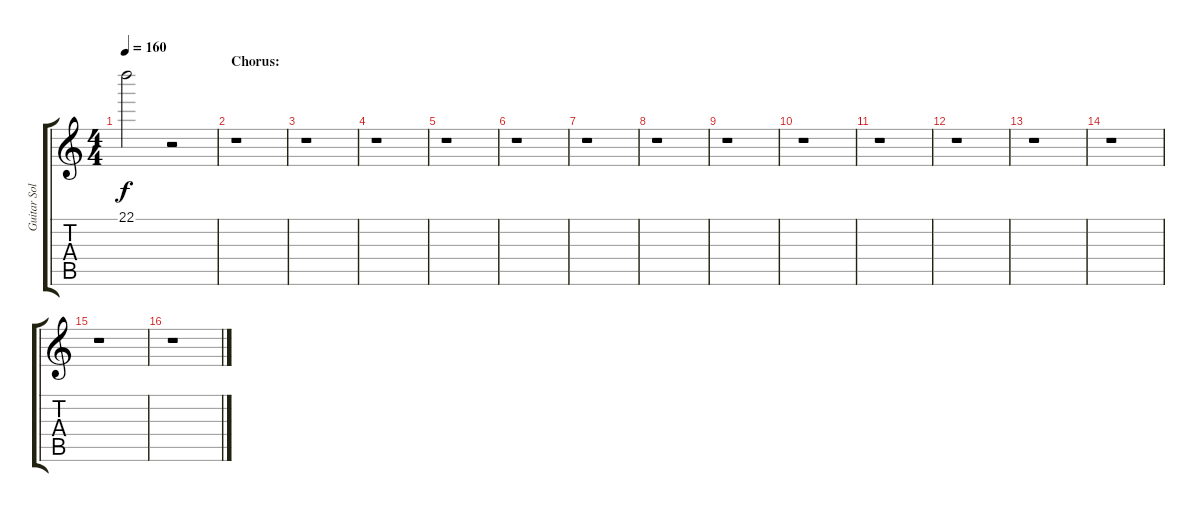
\track ("Guitar Solo" "Guitar Sol") {instrument distortionguitar}
\staff {score tabs}
\tuning (E4 B3 G3 D3 A2 E2) {hide}
\ts (4 4)
\tempo 160
\clef g2
\ks c
22.1{t}.2{dy f} r.2 |
\section ("" "Chorus:")
r.1 |
r.1 |
r.1 |
r.1 |
r.1 |
r.1 |
r.1 |
r.1 |
r.1 |
r.1 |
r.1 |
r.1 |
r.1 |
r.1 |
r.1
